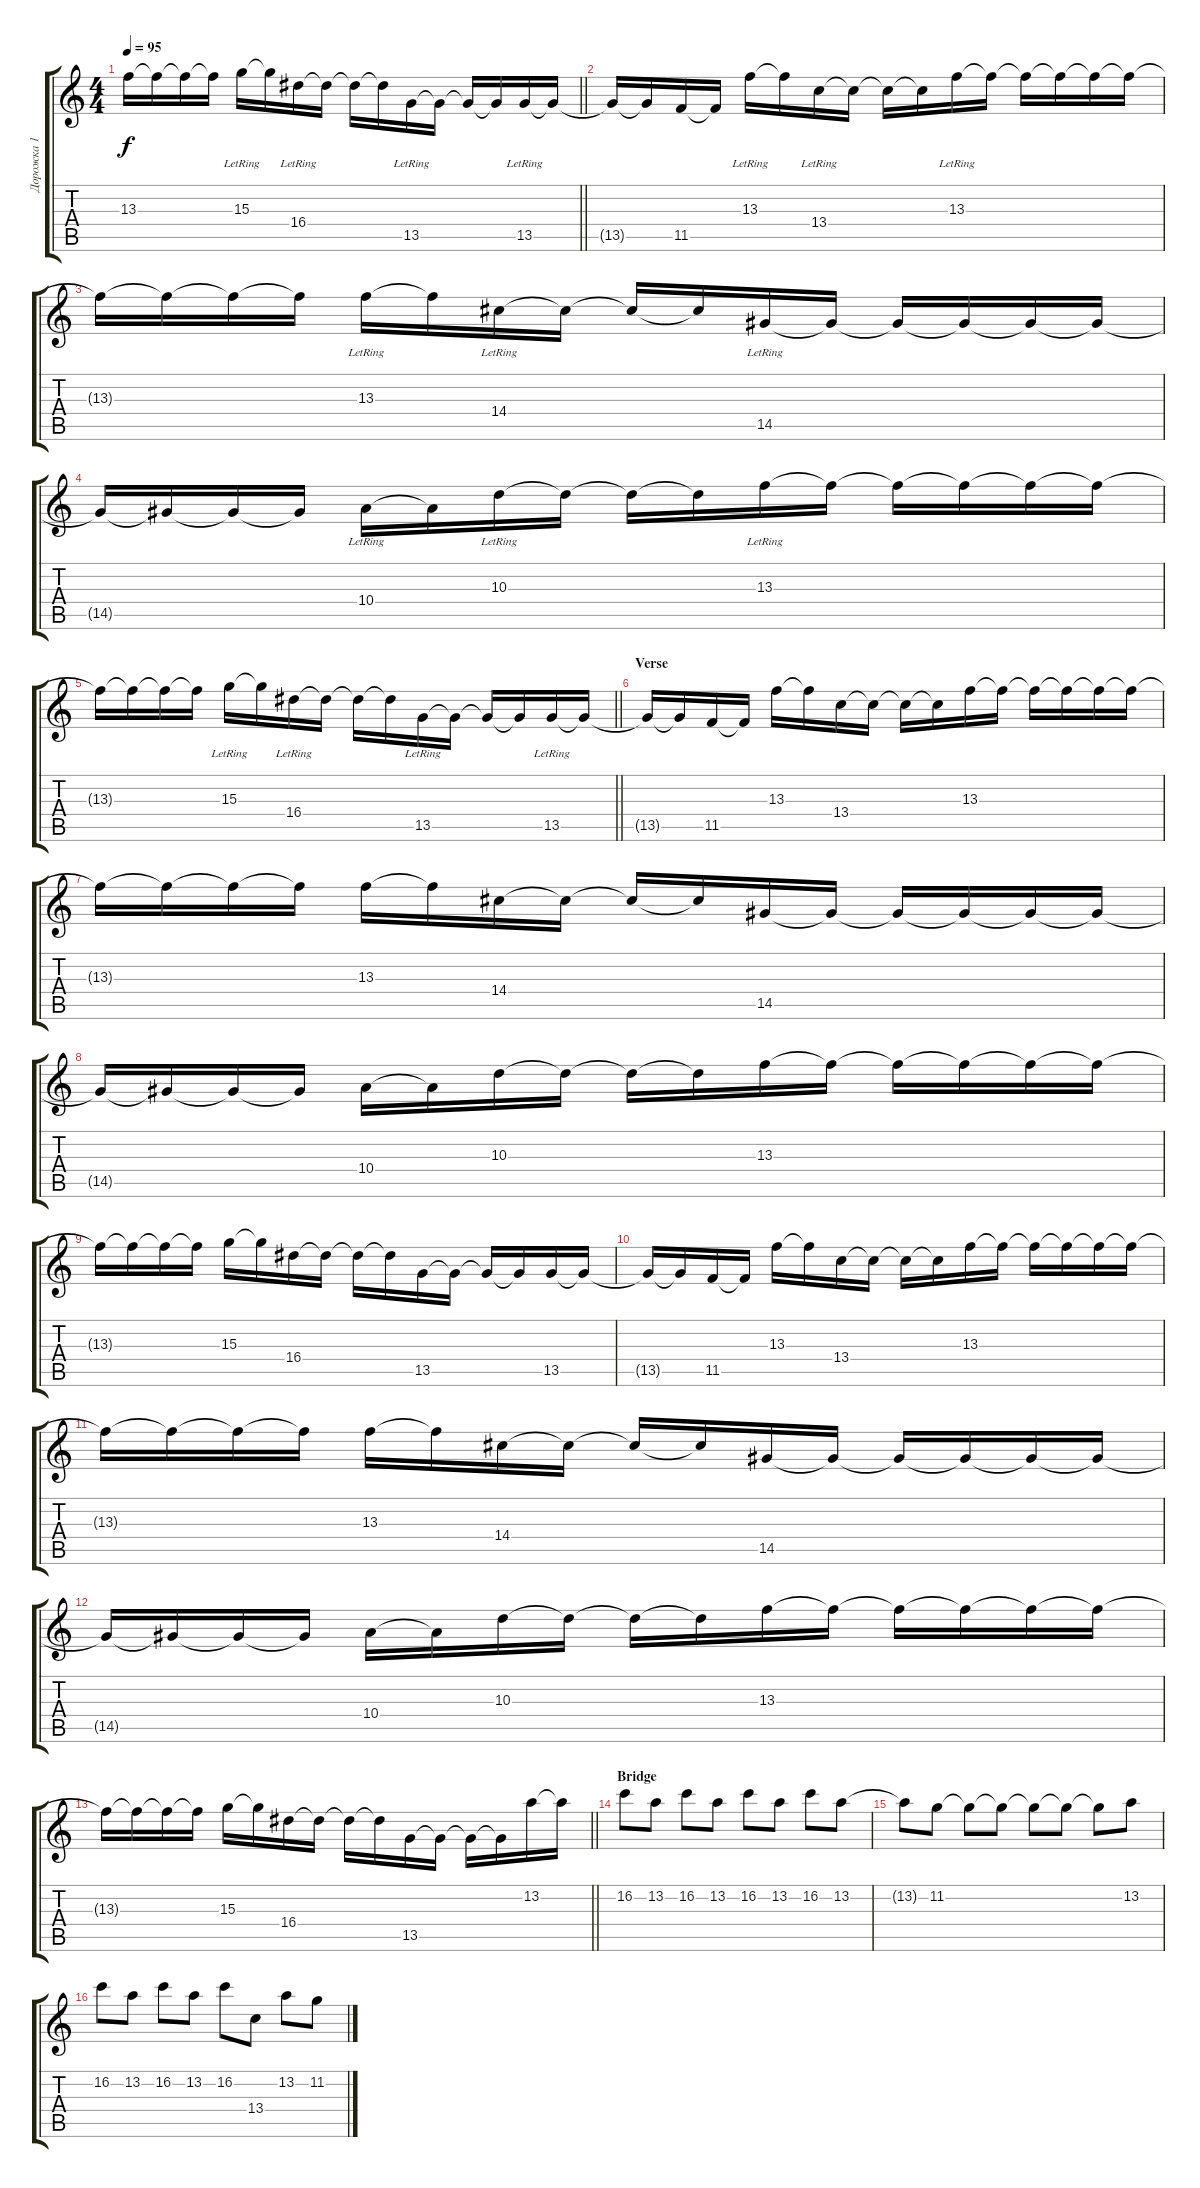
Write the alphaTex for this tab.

\track ("Дорожка 1" "Дорожка 1") {instrument overdrivenguitar}
\staff {score tabs}
\tuning (Db4 Ab3 E3 B2 Gb2 Db2) {hide}
\ts (4 4)
\tempo 95
\clef g2
\barLineRight lightlight
\ks c
13.3{t}.16{dy f} 13.3{t}.16 13.3{t}.16 13.3{t}.16 15.3{lr}.16 15.3{t}.16 16.4{lr}.16 16.4{t}.16 16.4{t}.16 16.4{t}.16 13.5{lr}.16 13.5{t}.16 13.5{t}.16 13.5{t}.16 13.5{lr}.16 13.5{t}.16 |
13.5{t}.16 13.5{t}.16 11.5.16 11.5{t}.16 13.3{lr}.16 13.3{t}.16 13.4{lr}.16 13.4{t}.16 13.4{t}.16 13.4{t}.16 13.3{lr}.16 13.3{t}.16 13.3{t}.16 13.3{t}.16 13.3{t}.16 13.3{t}.16 |
13.3{t}.16 13.3{t}.16 13.3{t}.16 13.3{t}.16 13.3{lr}.16 13.3{t}.16 14.4{lr}.16 14.4{t}.16 14.4{t}.16 14.4{t}.16 14.5{lr}.16 14.5{t}.16 14.5{t}.16 14.5{t}.16 14.5{t}.16 14.5{t}.16 |
14.5{t}.16 14.5{t}.16 14.5{t}.16 14.5{t}.16 10.4{lr}.16 10.4{t}.16 10.3{lr}.16 10.3{t}.16 10.3{t}.16 10.3{t}.16 13.3{lr}.16 13.3{t}.16 13.3{t}.16 13.3{t}.16 13.3{t}.16 13.3{t}.16 |
\barLineRight lightlight
13.3{t}.16 13.3{t}.16 13.3{t}.16 13.3{t}.16 15.3{lr}.16 15.3{t}.16 16.4{lr}.16 16.4{t}.16 16.4{t}.16 16.4{t}.16 13.5{lr}.16 13.5{t}.16 13.5{t}.16 13.5{t}.16 13.5{lr}.16 13.5{t}.16 |
\section ("" "Verse")
13.5{t}.16 13.5{t}.16 11.5.16 11.5{t}.16 13.3.16{instrument overdrivenguitar} 13.3{t}.16 13.4.16 13.4{t}.16 13.4{t}.16 13.4{t}.16 13.3.16 13.3{t}.16 13.3{t}.16 13.3{t}.16 13.3{t}.16 13.3{t}.16 |
13.3{t}.16 13.3{t}.16 13.3{t}.16 13.3{t}.16 13.3.16 13.3{t}.16 14.4.16 14.4{t}.16 14.4{t}.16 14.4{t}.16 14.5.16 14.5{t}.16 14.5{t}.16 14.5{t}.16 14.5{t}.16 14.5{t}.16 |
14.5{t}.16 14.5{t}.16 14.5{t}.16 14.5{t}.16 10.4.16 10.4{t}.16 10.3.16 10.3{t}.16 10.3{t}.16 10.3{t}.16 13.3.16 13.3{t}.16 13.3{t}.16 13.3{t}.16 13.3{t}.16 13.3{t}.16 |
13.3{t}.16 13.3{t}.16 13.3{t}.16 13.3{t}.16 15.3.16 15.3{t}.16 16.4.16 16.4{t}.16 16.4{t}.16 16.4{t}.16 13.5.16 13.5{t}.16 13.5{t}.16 13.5{t}.16 13.5.16 13.5{t}.16 |
13.5{t}.16 13.5{t}.16 11.5.16 11.5{t}.16 13.3.16 13.3{t}.16 13.4.16 13.4{t}.16 13.4{t}.16 13.4{t}.16 13.3.16 13.3{t}.16 13.3{t}.16 13.3{t}.16 13.3{t}.16 13.3{t}.16 |
13.3{t}.16 13.3{t}.16 13.3{t}.16 13.3{t}.16 13.3.16 13.3{t}.16 14.4.16 14.4{t}.16 14.4{t}.16 14.4{t}.16 14.5.16 14.5{t}.16 14.5{t}.16 14.5{t}.16 14.5{t}.16 14.5{t}.16 |
14.5{t}.16 14.5{t}.16 14.5{t}.16 14.5{t}.16 10.4.16 10.4{t}.16 10.3.16 10.3{t}.16 10.3{t}.16 10.3{t}.16 13.3.16 13.3{t}.16 13.3{t}.16 13.3{t}.16 13.3{t}.16 13.3{t}.16 |
\barLineRight lightlight
13.3{t}.16 13.3{t}.16 13.3{t}.16 13.3{t}.16 15.3.16 15.3{t}.16 16.4.16 16.4{t}.16 16.4{t}.16 16.4{t}.16 13.5.16 13.5{t}.16 13.5{t}.16 13.5{t}.16 13.2.16 13.2{t}.16 |
\section ("" "Bridge")
16.2.8 13.2.8 16.2.8 13.2.8 16.2.8 13.2.8 16.2.8 13.2.8 |
13.2{t}.8 11.2.8 11.2{t}.8 11.2{t}.8 11.2{t}.8 11.2{t}.8 11.2{t}.8 13.2.8 |
16.2.8 13.2.8 16.2.8 13.2.8 16.2.8 13.4.8 13.2.8 11.2.8
